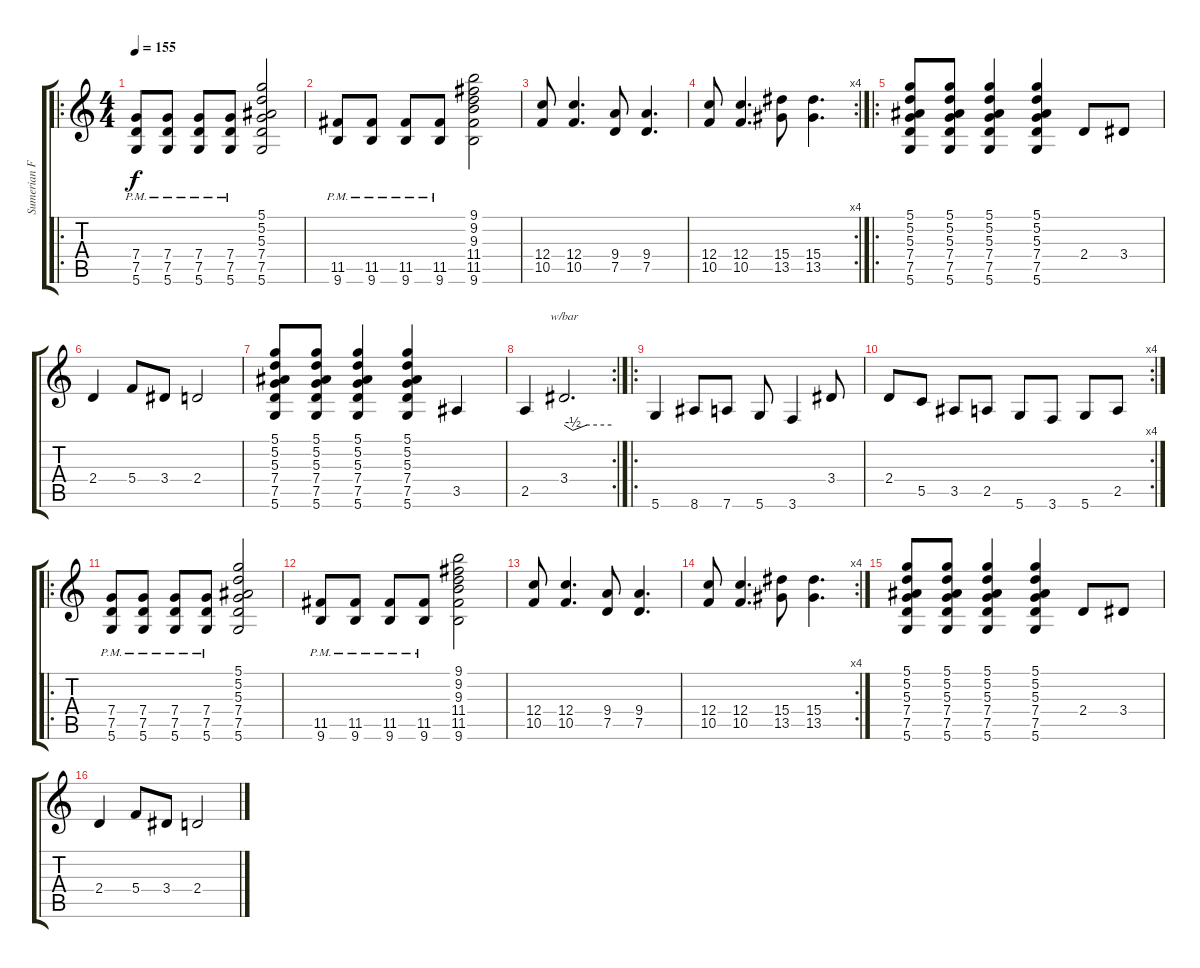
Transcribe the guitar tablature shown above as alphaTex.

\track ("Sumerian Fairytale - Grand Belial's Key" "Sumerian F") {instrument overdrivenguitar}
\staff {score tabs}
\tuning (D4 A3 F3 C3 G2 D2) {hide}
\ro
\ts (4 4)
\tempo 155
\clef g2
\ks c
(7.4{pm} 7.5{pm} 5.6{pm}).8{dy f} (7.4{pm} 7.5{pm} 5.6{pm}).8 (7.4{pm} 7.5{pm} 5.6{pm}).8 (7.4{pm} 7.5{pm} 5.6{pm}).8 (5.1 5.2 5.3 7.4 7.5 5.6).2 |
(11.5{pm} 9.6{pm}).8 (11.5{pm} 9.6{pm}).8 (11.5{pm} 9.6{pm}).8 (11.5{pm} 9.6{pm}).8 (9.1 9.2 9.3 11.4 11.5 9.6).2 |
(12.4 10.5).8 (12.4 10.5).4{d} (9.4 7.5).8 (9.4 7.5).4{d} |
\rc 4
(12.4 10.5).8 (12.4 10.5).4{d} (15.4 13.5).8 (15.4 13.5).4{d} |
\ro
(5.1 5.2 5.3 7.4 7.5 5.6).8 (5.1 5.2 5.3 7.4 7.5 5.6).8 (5.1 5.2 5.3 7.4 7.5 5.6).4 (5.1 5.2 5.3 7.4 7.5 5.6).4 2.4.8 3.4.8 |
2.4.4 5.4.8 3.4.8 2.4.2 |
(5.1 5.2 5.3 7.4 7.5 5.6).8 (5.1 5.2 5.3 7.4 7.5 5.6).8 (5.1 5.2 5.3 7.4 7.5 5.6).4 (5.1 5.2 5.3 7.4 7.5 5.6).4 3.5.4 |
\rc 2
2.5.4 3.4.2{d tbe (custom default 0 0 11 -2 29 0 60 0)} |
\ro
5.6.4 8.6.8 7.6.8 5.6.8 3.6.4 3.4.8 |
\rc 4
2.4.8 5.5.8 3.5.8 2.5.8 5.6.8 3.6.8 5.6.8 2.5.8 |
\ro
(7.4{pm} 7.5{pm} 5.6{pm}).8 (7.4{pm} 7.5{pm} 5.6{pm}).8 (7.4{pm} 7.5{pm} 5.6{pm}).8 (7.4{pm} 7.5{pm} 5.6{pm}).8 (5.1 5.2 5.3 7.4 7.5 5.6).2 |
(11.5{pm} 9.6{pm}).8 (11.5{pm} 9.6{pm}).8 (11.5{pm} 9.6{pm}).8 (11.5{pm} 9.6{pm}).8 (9.1 9.2 9.3 11.4 11.5 9.6).2 |
(12.4 10.5).8 (12.4 10.5).4{d} (9.4 7.5).8 (9.4 7.5).4{d} |
\rc 4
(12.4 10.5).8 (12.4 10.5).4{d} (15.4 13.5).8 (15.4 13.5).4{d} |
(5.1 5.2 5.3 7.4 7.5 5.6).8 (5.1 5.2 5.3 7.4 7.5 5.6).8 (5.1 5.2 5.3 7.4 7.5 5.6).4 (5.1 5.2 5.3 7.4 7.5 5.6).4 2.4.8 3.4.8 |
2.4.4 5.4.8 3.4.8 2.4.2
